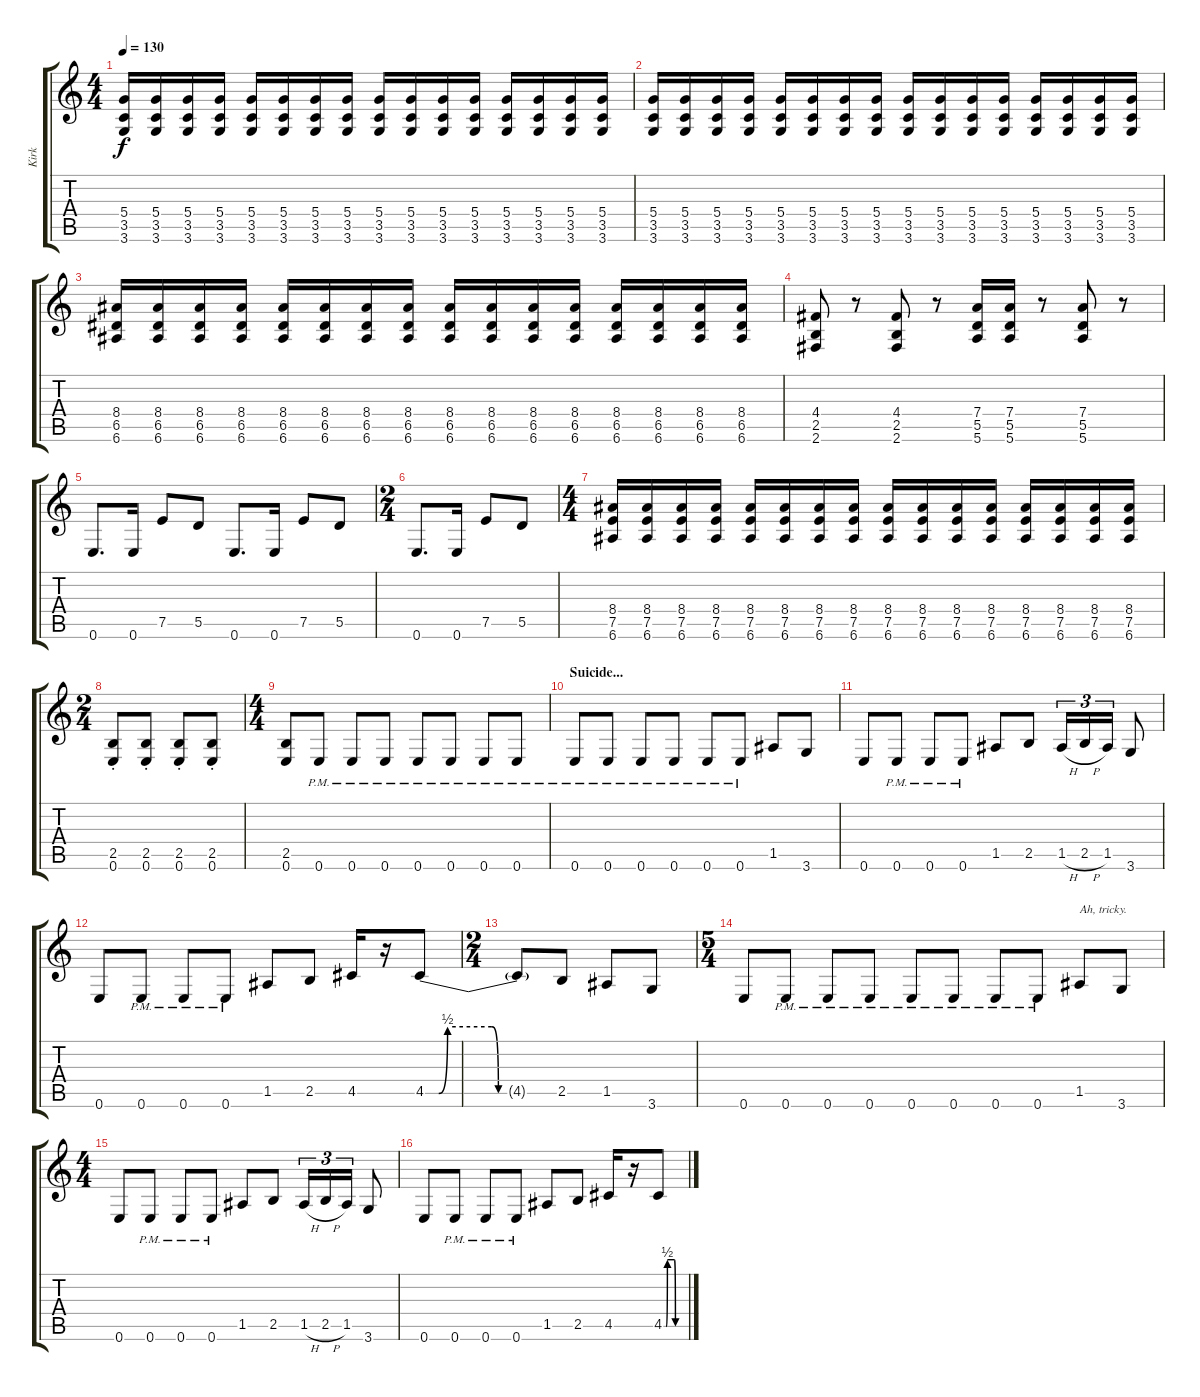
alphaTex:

\track ("Kirk" "Kirk") {instrument overdrivenguitar}
\staff {score tabs}
\tuning (E4 B3 G3 D3 A2 E2) {hide}
\ts (4 4)
\section ("" "")
\tempo 130
\clef g2
\ks c
(5.4 3.5 3.6).16{dy f} (5.4 3.5 3.6).16 (5.4 3.5 3.6).16 (5.4 3.5 3.6).16 (5.4 3.5 3.6).16 (5.4 3.5 3.6).16 (5.4 3.5 3.6).16 (5.4 3.5 3.6).16 (5.4 3.5 3.6).16 (5.4 3.5 3.6).16 (5.4 3.5 3.6).16 (5.4 3.5 3.6).16 (5.4 3.5 3.6).16 (5.4 3.5 3.6).16 (5.4 3.5 3.6).16 (5.4 3.5 3.6).16 |
(5.4 3.5 3.6).16 (5.4 3.5 3.6).16 (5.4 3.5 3.6).16 (5.4 3.5 3.6).16 (5.4 3.5 3.6).16 (5.4 3.5 3.6).16 (5.4 3.5 3.6).16 (5.4 3.5 3.6).16 (5.4 3.5 3.6).16 (5.4 3.5 3.6).16 (5.4 3.5 3.6).16 (5.4 3.5 3.6).16 (5.4 3.5 3.6).16 (5.4 3.5 3.6).16 (5.4 3.5 3.6).16 (5.4 3.5 3.6).16 |
(8.4 6.5 6.6).16 (8.4 6.5 6.6).16 (8.4 6.5 6.6).16 (8.4 6.5 6.6).16 (8.4 6.5 6.6).16 (8.4 6.5 6.6).16 (8.4 6.5 6.6).16 (8.4 6.5 6.6).16 (8.4 6.5 6.6).16 (8.4 6.5 6.6).16 (8.4 6.5 6.6).16 (8.4 6.5 6.6).16 (8.4 6.5 6.6).16 (8.4 6.5 6.6).16 (8.4 6.5 6.6).16 (8.4 6.5 6.6).16 |
(4.4 2.5 2.6).8 r.8 (4.4 2.5 2.6).8 r.8 (7.4 5.5 5.6).16 (7.4 5.5 5.6).16 r.8 (7.4 5.5 5.6).8 r.8 |
0.6.8{d} 0.6.16 7.5.8 5.5.8 0.6.8{d} 0.6.16 7.5.8 5.5.8 |
\ts (2 4)
0.6.8{d} 0.6.16 7.5.8 5.5.8 |
\ts (4 4)
(8.4 7.5 6.6).16 (8.4 7.5 6.6).16 (8.4 7.5 6.6).16 (8.4 7.5 6.6).16 (8.4 7.5 6.6).16 (8.4 7.5 6.6).16 (8.4 7.5 6.6).16 (8.4 7.5 6.6).16 (8.4 7.5 6.6).16 (8.4 7.5 6.6).16 (8.4 7.5 6.6).16 (8.4 7.5 6.6).16 (8.4 7.5 6.6).16 (8.4 7.5 6.6).16 (8.4 7.5 6.6).16 (8.4 7.5 6.6).16 |
\ts (2 4)
(2.5{st} 0.6{st}).8 (2.5{st} 0.6{st}).8 (2.5{st} 0.6{st}).8 (2.5{st} 0.6{st}).8 |
\ts (4 4)
(2.5 0.6).8 0.6{pm}.8 0.6{pm}.8 0.6{pm}.8 0.6{pm}.8 0.6{pm}.8 0.6{pm}.8 0.6{pm}.8 |
\section ("" "Suicide...")
0.6{pm}.8 0.6{pm}.8 0.6{pm}.8 0.6{pm}.8 0.6{pm}.8 0.6{pm}.8 1.5.8 3.6.8 |
0.6.8 0.6{pm}.8 0.6{pm}.8 0.6{pm}.8 1.5.8 2.5.8 1.5{h}.16{tu (3 2)} 2.5{h}.16{tu (3 2)} 1.5.16{tu (3 2)} 3.6.8 |
0.6.8 0.6{pm}.8 0.6{pm}.8 0.6{pm}.8 1.5.8 2.5.8 4.5.16 r.16 4.5{be (custom 0 0 6 0 10 2 30 2 33 0 45 0 60 0)}.8 |
\ts (2 4)
4.5{t}.8 2.5.8 1.5.8 3.6.8 |
\ts (5 4)
0.6.8 0.6{pm}.8 0.6{pm}.8 0.6{pm}.8 0.6{pm}.8 0.6{pm}.8 0.6{pm}.8 0.6{pm}.8 1.5.8{txt "Ah, tricky."} 3.6.8 |
\ts (4 4)
0.6.8 0.6{pm}.8 0.6{pm}.8 0.6{pm}.8 1.5.8 2.5.8 1.5{h}.16{tu (3 2)} 2.5{h}.16{tu (3 2)} 1.5.16{tu (3 2)} 3.6.8 |
0.6.8 0.6{pm}.8 0.6{pm}.8 0.6{pm}.8 1.5.8 2.5.8 4.5.16 r.16 4.5{be (custom 0 0 6 0 10 2 30 2 33 0 45 0 60 0)}.8
